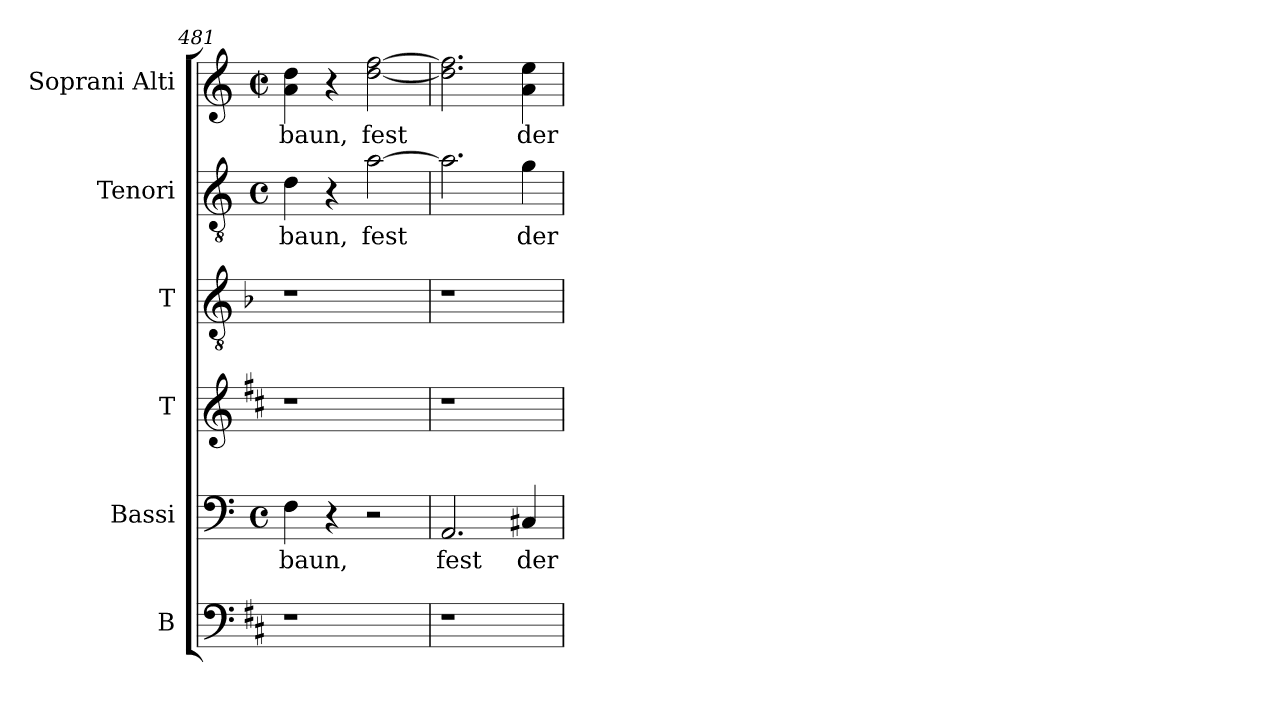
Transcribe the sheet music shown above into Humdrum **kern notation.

**kern	**kern	**text	**kern	**kern	**kern	**text	**kern	**text
*part6	*part5	*part5	*part4	*part3	*part2	*part2	*part1	*part1
*staff6	*staff5	*staff5	*staff4	*staff3	*staff2	*staff2	*staff1	*staff1
*I"B	*I"Bassi	*	*I"T	*I"T	*I"Tenori	*	*I"Soprani  Alti	*
*I'B	*I'B	*	*I'T	*I'T	*I'T	*	*I'S  A	*
!!LO:LB:g=z
*clefF4	*clefF4	*	*clefG2	*clefGv2	*clefGv2	*	*clefG2	*
*k[f#c#]	*k[]	*	*k[f#c#]	*k[b-]	*k[]	*	*k[]	*
*D:	*C:	*	*D:	*F:	*C:	*	*C:	*
*	*M4/4	*	*	*	*M4/4	*	*M2/2	*
*	*met(c)	*	*	*	*met(c)	*	*met(c|)	*
=481	=481	=481	=481	=481	=481	=481	=481	=481
!	!	!LO:LY:b:cj	!	!	!	!LO:LY:b:cj	!	!LO:LY:b:cj
1r	4F\	baun,	1r	1r	4d\	baun,	4dd\ 4a\	baun,
.	4r	.	.	.	4r	.	4r	.
!	!	!	!	!	!	!LO:LY:b:cj	!	!LO:LY:b:cj
.	2r	.	.	.	[>2a\	fest	[>2ff\ [<2dd\	fest
=482	=482	=482	=482	=482	=482	=482	=482	=482
!	!	!LO:LY:b:cj	!	!	!	!	!	!
1r	2.AA/	fest	1r	1r	2.a\]	.	2.ff\] 2.dd\]	.
!	!	!LO:LY:b:cj	!	!	!	!LO:LY:b:cj	!	!LO:LY:b:cj
.	4C#X/	der	.	.	4g\	der	4ee\ 4a\	der
=	=	=	=	=	=	=	=	=
*-	*-	*-	*-	*-	*-	*-	*-	*-
